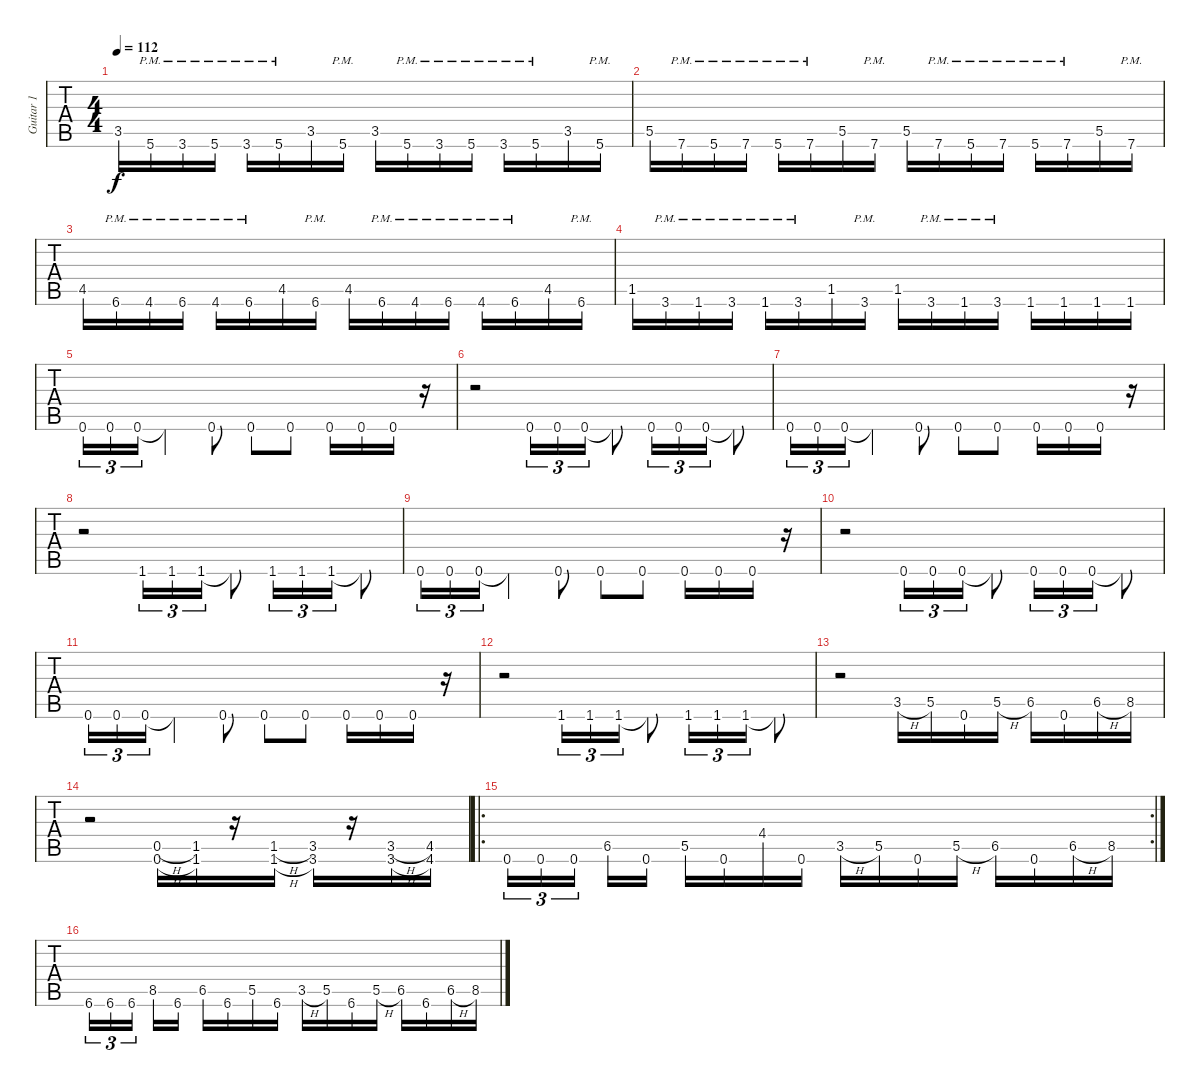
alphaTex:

\track ("Guitar 1" "Guitar 1") {instrument overdrivenguitar}
\staff {tabs}
\tuning (D4 A3 F3 C3 G2 C2) {hide}
\ts (4 4)
\tempo 112
\clef g2
\ks c
3.5.16{dy f} 5.6{pm}.16 3.6{pm}.16 5.6{pm}.16 3.6{pm}.16 5.6{pm}.16 3.5.16 5.6{pm}.16 3.5.16 5.6{pm}.16 3.6{pm}.16 5.6{pm}.16 3.6{pm}.16 5.6{pm}.16 3.5.16 5.6{pm}.16 |
5.5.16 7.6{pm}.16 5.6{pm}.16 7.6{pm}.16 5.6{pm}.16 7.6{pm}.16 5.5.16 7.6{pm}.16 5.5.16 7.6{pm}.16 5.6{pm}.16 7.6{pm}.16 5.6{pm}.16 7.6{pm}.16 5.5.16 7.6{pm}.16 |
4.5.16 6.6{pm}.16 4.6{pm}.16 6.6{pm}.16 4.6{pm}.16 6.6{pm}.16 4.5.16 6.6{pm}.16 4.5.16 6.6{pm}.16 4.6{pm}.16 6.6{pm}.16 4.6{pm}.16 6.6{pm}.16 4.5.16 6.6{pm}.16 |
1.5.16 3.6{pm}.16 1.6{pm}.16 3.6{pm}.16 1.6{pm}.16 3.6{pm}.16 1.5.16 3.6{pm}.16 1.5.16 3.6{pm}.16 1.6{pm}.16 3.6{pm}.16 1.6.16 1.6.16 1.6.16 1.6.16 |
0.6.16{tu (3 2)} 0.6.16{tu (3 2)} 0.6.16{tu (3 2)} 0.6{t}.4 0.6.8 0.6.8 0.6.8 0.6.16 0.6.16 0.6.16 r.16 |
r.2 0.6.16{tu (3 2)} 0.6.16{tu (3 2)} 0.6.16{tu (3 2)} 0.6{t}.8 0.6.16{tu (3 2)} 0.6.16{tu (3 2)} 0.6.16{tu (3 2)} 0.6{t}.8 |
0.6.16{tu (3 2)} 0.6.16{tu (3 2)} 0.6.16{tu (3 2)} 0.6{t}.4 0.6.8 0.6.8 0.6.8 0.6.16 0.6.16 0.6.16 r.16 |
r.2 1.6.16{tu (3 2)} 1.6.16{tu (3 2)} 1.6.16{tu (3 2)} 1.6{t}.8 1.6.16{tu (3 2)} 1.6.16{tu (3 2)} 1.6.16{tu (3 2)} 1.6{t}.8 |
0.6.16{tu (3 2)} 0.6.16{tu (3 2)} 0.6.16{tu (3 2)} 0.6{t}.4 0.6.8 0.6.8 0.6.8 0.6.16 0.6.16 0.6.16 r.16 |
r.2 0.6.16{tu (3 2)} 0.6.16{tu (3 2)} 0.6.16{tu (3 2)} 0.6{t}.8 0.6.16{tu (3 2)} 0.6.16{tu (3 2)} 0.6.16{tu (3 2)} 0.6{t}.8 |
0.6.16{tu (3 2)} 0.6.16{tu (3 2)} 0.6.16{tu (3 2)} 0.6{t}.4 0.6.8 0.6.8 0.6.8 0.6.16 0.6.16 0.6.16 r.16 |
r.2 1.6.16{tu (3 2)} 1.6.16{tu (3 2)} 1.6.16{tu (3 2)} 1.6{t}.8 1.6.16{tu (3 2)} 1.6.16{tu (3 2)} 1.6.16{tu (3 2)} 1.6{t}.8 |
r.2 3.5{h}.16 5.5.16 0.6.16 5.5{h}.16 6.5.16 0.6.16 6.5{h}.16 8.5.16 |
r.2 (0.5{h} 0.6{h}).16 (1.5 1.6).16 r.16 (1.5{h} 1.6{h}).16 (3.5 3.6).16 r.16 (3.5{h} 3.6{h}).16 (4.5 4.6).16 |
\ro
\rc 2
0.6.16{tu (3 2)} 0.6.16{tu (3 2)} 0.6.16{tu (3 2) beam splitsecondary} 6.5.16 0.6.16 5.5.16 0.6.16 4.4.16 0.6.16 3.5{h}.16 5.5.16 0.6.16 5.5{h}.16 6.5.16 0.6.16 6.5{h}.16 8.5.16 |
6.6.16{tu (3 2)} 6.6.16{tu (3 2)} 6.6.16{tu (3 2) beam splitsecondary} 8.5.16 6.6.16 6.5.16 6.6.16 5.5.16 6.6.16 3.5{h}.16 5.5.16 6.6.16 5.5{h}.16 6.5.16 6.6.16 6.5{h}.16 8.5.16
